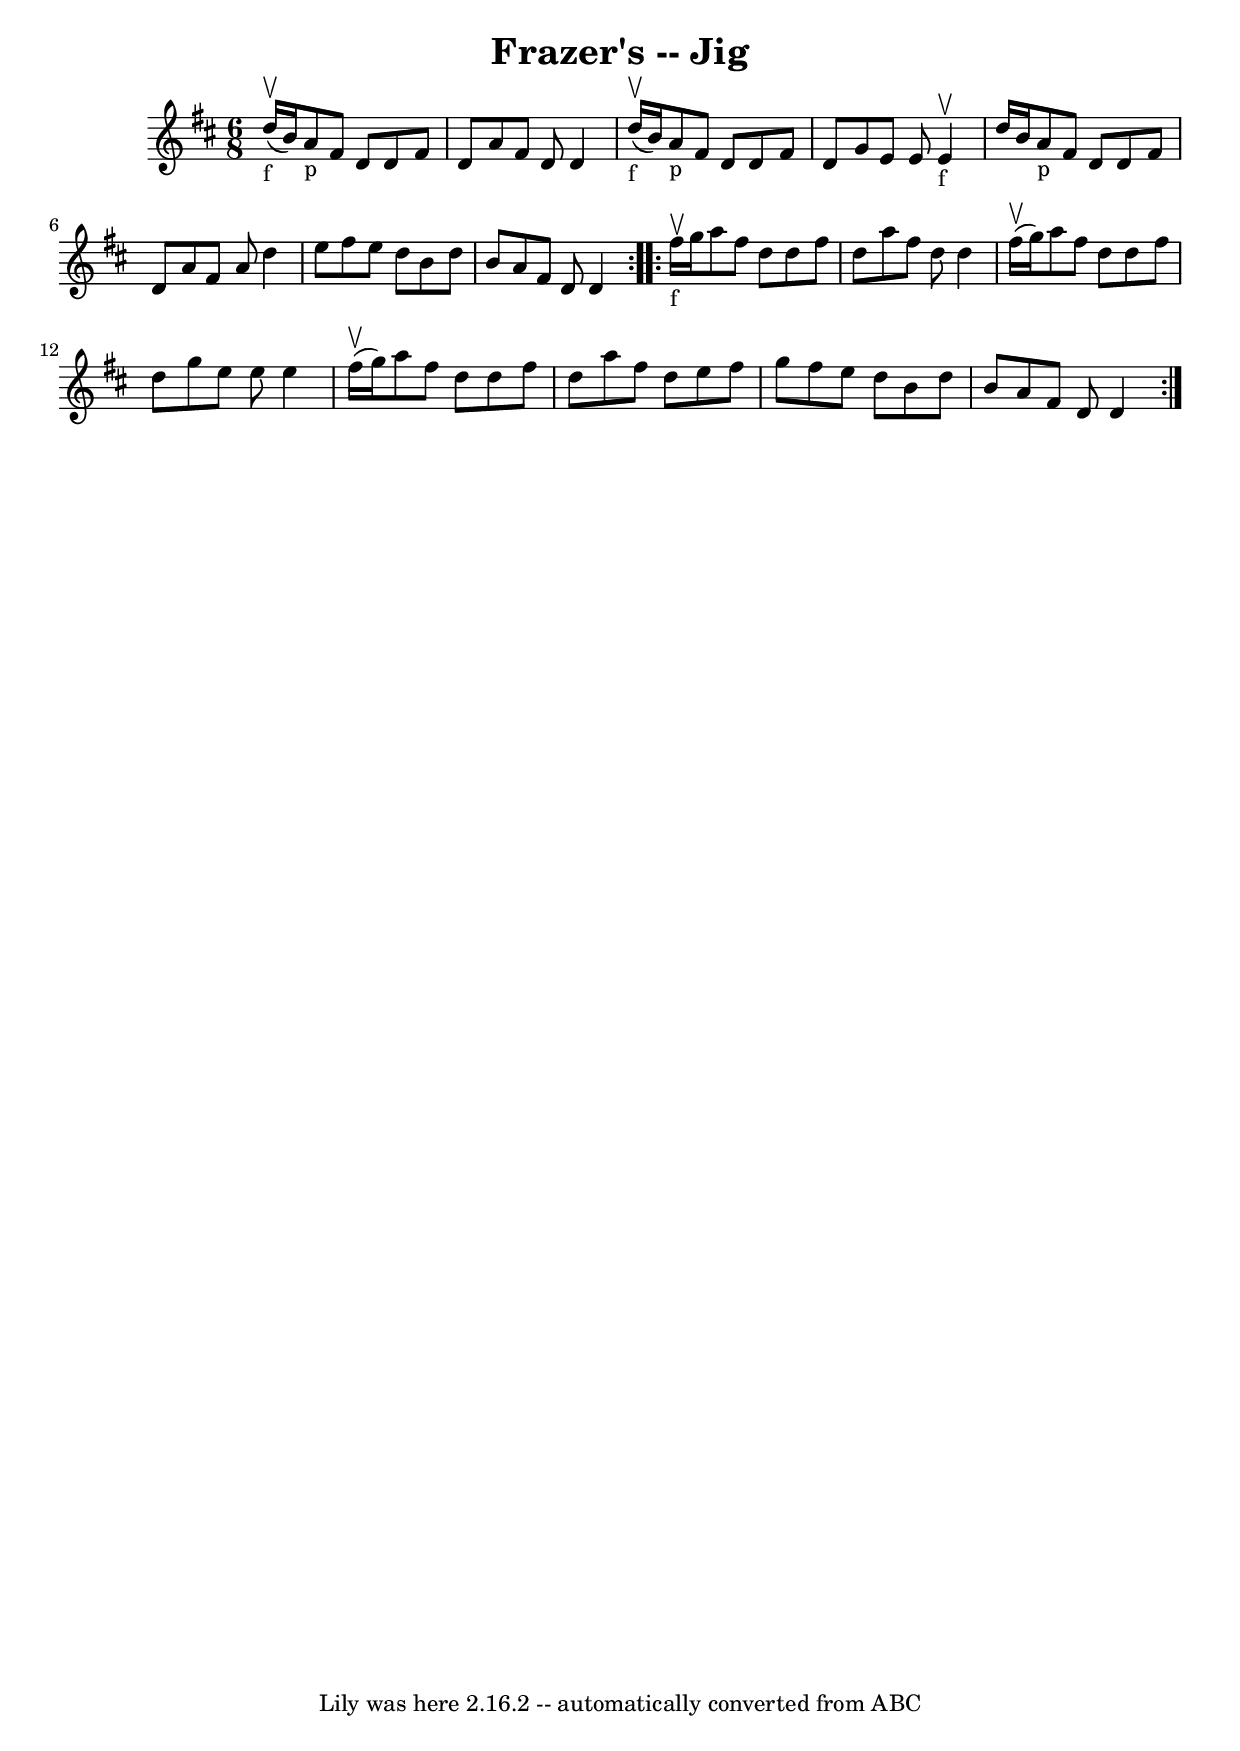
\version "2.16.2"
\include "Mammoth.ily"
\header {
  %% book = "Ryan's Mammoth Collection"
 crossRefNumber = "1"
 footnotes = ""
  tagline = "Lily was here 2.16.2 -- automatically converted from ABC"
  title = "Frazer's -- Jig"

}
voicedefault =  {



  \repeat volta 2 {

    \time 6/8 
    \key d \major d''16_"f"^\upbow(b'16)  |
 a'8_"p" fis'8 d'8 d'8 fis'8 d'8   |
 a'8 fis'8 d'8 d'4 d''16_"f"^\upbow(b'16)  |
 a'8_"p" fis'8 d'8 d'8 fis'8 d'8   |
 g'8 e'8 e'8 e'4_"f"^\upbow d''16 b'16  |
 a'8_"p" fis'8 d'8 d'8 fis'8 d'8  |
 a'8 fis'8 a'8 d''4 e''8   |
 fis''8 e''8 d''8 b'8 d''8 b'8   |
 a'8 fis'8 d'8 d'4  
  } 
  \repeat volta 2 {
 fis''16_"f"^\upbow g''16   |
 a''8 fis''8 d''8 d''8 fis''8 d''8   |
 a''8 fis''8 d''8 d''4 fis''16^\upbow( g''16)  |
 a''8 fis''8 d''8 d''8 fis''8 d''8  |
 g''8 e''8 e''8 e''4 fis''16^\upbow(g''16)  |
 a''8 fis''8 d''8 d''8 fis''8 d''8   |
 a''8 fis''8 d''8 e''8 fis''8 g''8   |
 fis''8 e''8 d''8 b'8 d''8 b'8   |
 a'8 fis'8 d'8 d'4  
  }   

}

\score{
  <<

    \context Staff="default"
    {
      \voicedefault 
      
    }

  >>
  \layout {
    
  }
  \midi {
  }

}
